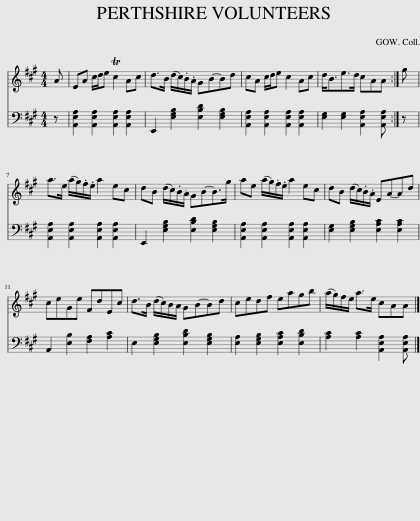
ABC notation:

X:1
%%score 1 2
L:1/8
M:4/4
I:linebreak $
K:A
V:1 treble
V:2 bass
V:1
 A | EA c/d/e Tc2 Ac | d>B (d/c/).B/.A/ GB-Bd | cA c/d/e c2 Ac | d<Be>d cAA :| %5
 g |$ a>e (a/g/).f/.e/ a2 ec | dB (d/c/).B/.A/ GB-B>g | ae (a/g/).f/.e/ a2 ec | dB (d/c/).B/.A/ EA-Ad |$ %10
 ceGe FdEc | d>B (d/c/)B/A/ GB-Bd | cedf eagb | (a/g/)f/e/ a>e cAA |] %14
V:2
 z | [A,,E,A,]2 [A,,E,A,]2 [A,,E,A,]2 [A,,E,A,]2 | E,,2 [E,G,B,]2 [E,B,D]2 [E,G,B,]2 | [A,,E,A,]2 [A,,E,A,]2 [A,,E,A,]2 [A,,E,A,]2 | [E,G,]2 [E,G,]2 [A,,E,A,]2 [A,,E,A,] :| %5
 z |$ [A,,E,A,]2 [A,,E,A,]2 [A,,E,A,]2 [A,,E,A,]2 | E,,2 [E,G,B,]2 [E,B,D]2 [E,G,B,]2 | [A,,E,A,]2 [A,,E,A,]2 [A,,E,A,]2 [A,,E,A,]2 | [E,G,]2 [E,G,B,]2 [E,A,C]2 [E,A,C]2 |$ %10
 A,,2 [E,B,]2 [F,A,]2 [A,C]2 | E,2 [E,G,B,]2 [E,B,D]2 [E,G,B,]2 | [E,A,]2 [E,G,B,]2 [E,A,C]2 [E,B,D]2 | [A,C]2 [A,C]2 [A,,E,A,]2 [A,,E,A,] |] %14
